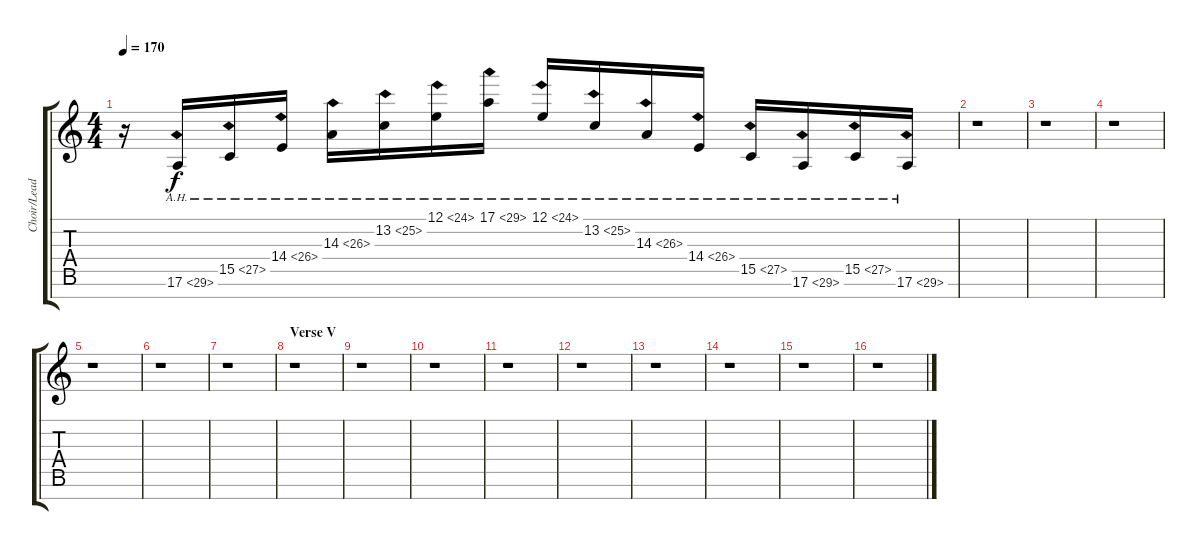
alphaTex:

\track ("Choir/Lead" "Choir/Lead") {instrument pad4choir}
\staff {score tabs}
\tuning (E4 B3 G3 D3 A2 E2 B1) {hide}
\ts (4 4)
\tempo 170
\clef g2
\ks c
r.16{dy f} 17.6{ah 12}.16 15.5{ah 12}.16 14.4{ah 12}.16 14.3{ah 12}.16 13.2{ah 12}.16 12.1{ah 12}.16 17.1{ah 12}.16 12.1{ah 12}.16 13.2{ah 12}.16 14.3{ah 12}.16 14.4{ah 12}.16 15.5{ah 12}.16 17.6{ah 12}.16 15.5{ah 12}.16 17.6{ah 12}.16 |
r.1 |
r.1 |
r.1 |
r.1 |
r.1 |
r.1 |
\section ("" "Verse V")
r.1 |
r.1 |
r.1 |
r.1 |
r.1 |
r.1 |
r.1 |
r.1 |
r.1
